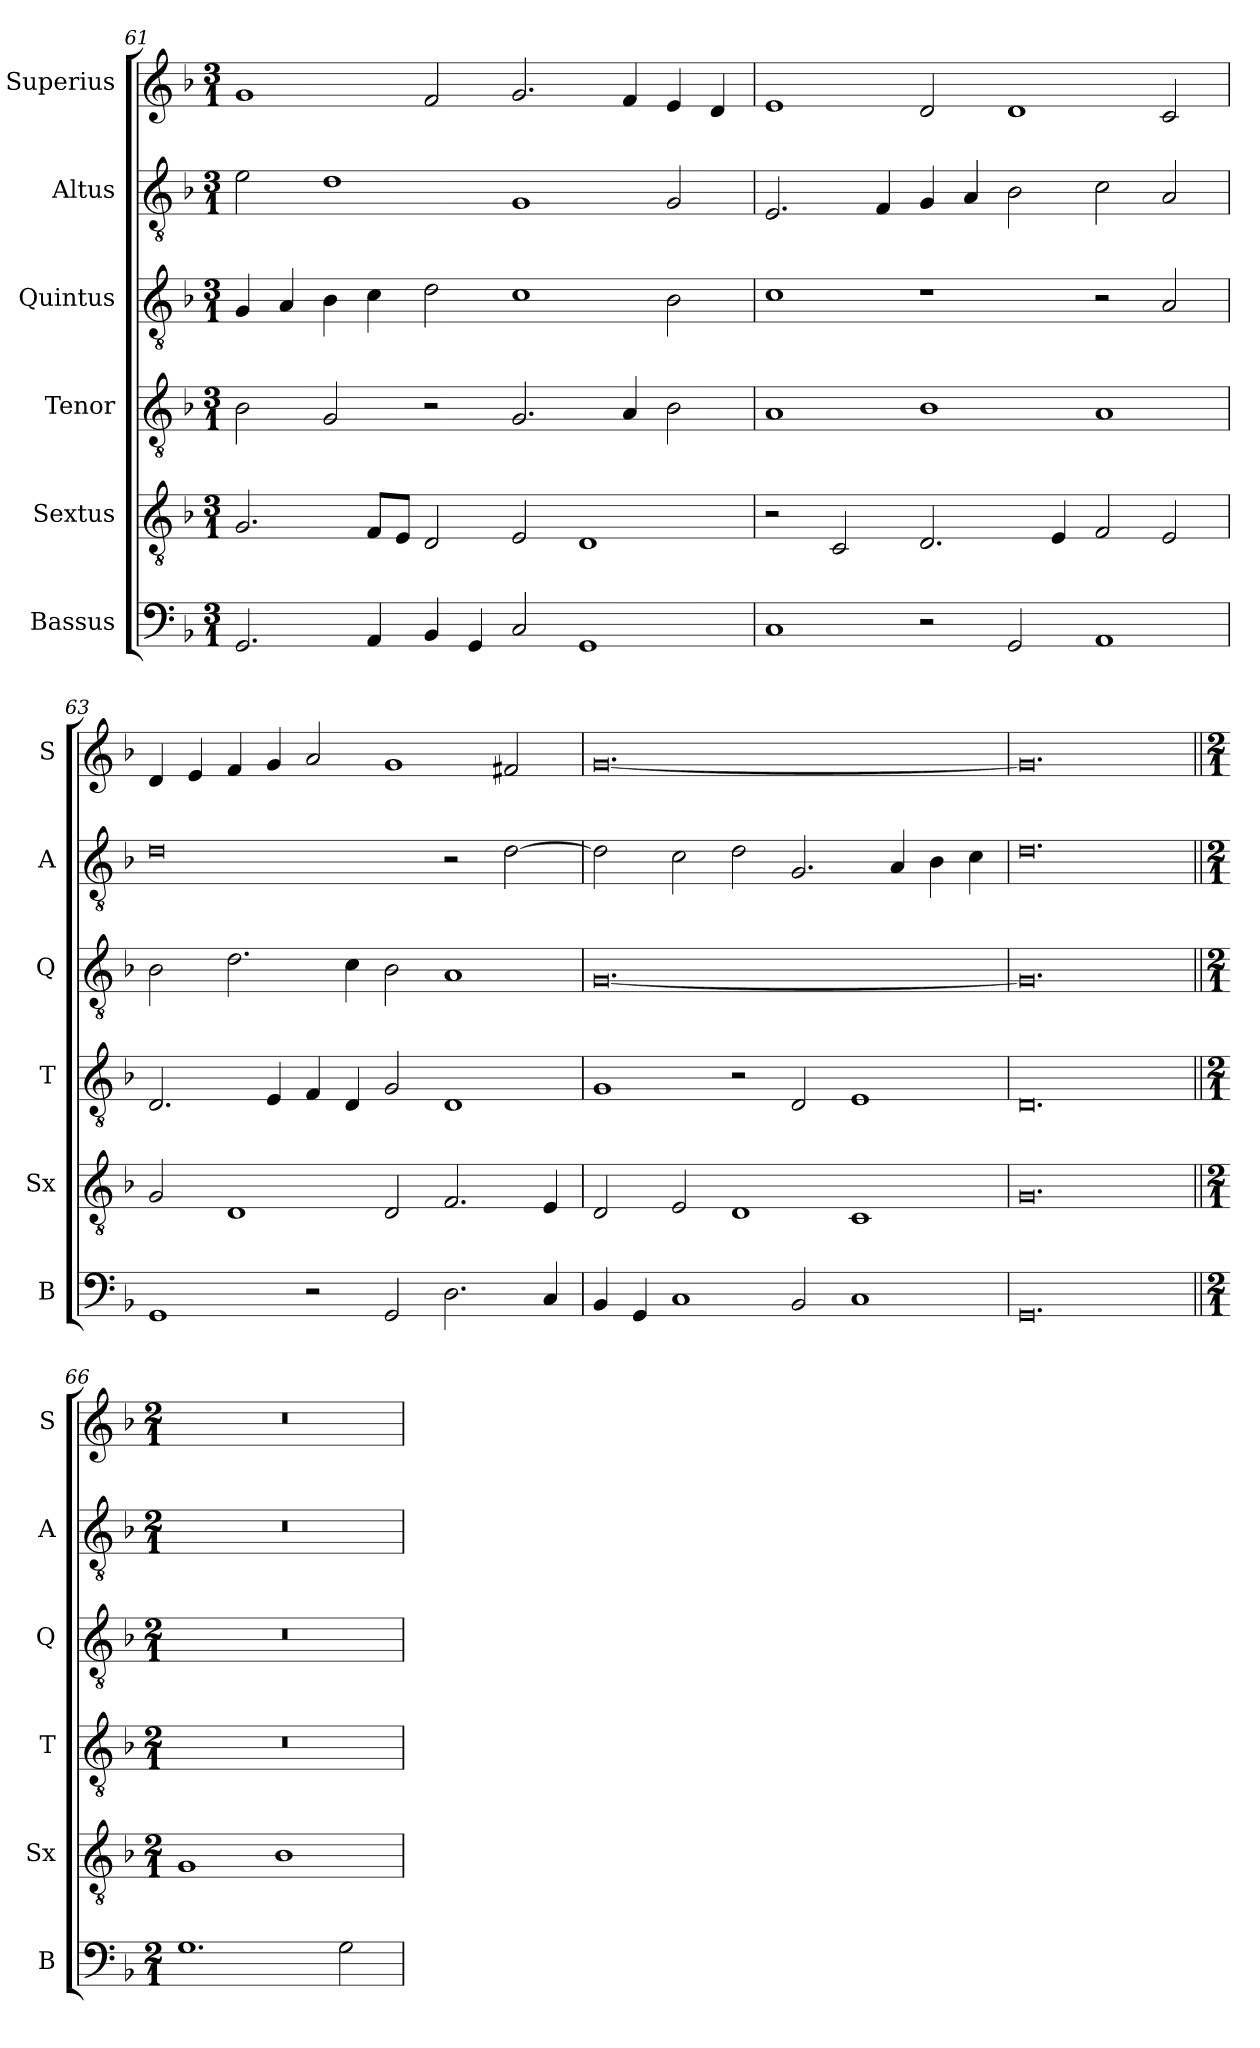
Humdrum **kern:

**kern	**kern	**kern	**kern	**kern	**kern
*part6	*part5	*part4	*part3	*part2	*part1
*staff6	*staff5	*staff4	*staff3	*staff2	*staff1
*I"Bassus	*I"Sextus	*I"Tenor	*I"Quintus	*I"Altus	*I"Superius
*I'B	*I'Sx	*I'T	*I'Q	*I'A	*I'S
*clefF4	*clefGv2	*clefGv2	*clefGv2	*clefGv2	*clefG2
*k[b-]	*k[b-]	*k[b-]	*k[b-]	*k[b-]	*k[b-]
*M3/1	*M3/1	*M3/1	*M3/1	*M3/1	*M3/1
=61	=61	=61	=61	=61	=61
2.GG/	2.G/	2B-\	4G/	2e\	1g
.	.	.	4A/	.	.
.	.	2G/	4B-\	1d	.
4AA/	8F/L	.	4c\	.	.
.	8E/J	.	.	.	.
4BB-/	2D/	2r	2d\	.	2f/
4GG/	.	.	.	.	.
2C/	2E/	2.G/	1c	1G	2.g/
1GG	1D	.	.	.	.
.	.	4A/	.	.	4f/
.	.	2B-\	2B-\	2G/	4e/
.	.	.	.	.	4d/
=62	=62	=62	=62	=62	=62
1C	2r	1A	1c	2.E/	1e
.	2C/	.	.	.	.
.	.	.	.	4F/	.
2r	2.D/	1B-	1r	4G/	2d/
.	.	.	.	4A/	.
2GG/	.	.	.	2B-\	1d
.	4E/	.	.	.	.
1AA	2F/	1A	2r	2c\	.
.	2E/	.	2A/	2A/	2c/
=63	=63	=63	=63	=63	=63
1GG	2G/	2.D/	2B-\	0d	4d/
.	.	.	.	.	4e/
.	1D	.	2.d\	.	4f/
.	.	4E/	.	.	4g/
2r	.	4F/	.	.	2a/
.	.	4D/	4c\	.	.
2GG/	2D/	2G/	2B-\	.	1g
2.D\	2.F/	1D	1A	2r	.
.	.	.	.	[2d\	2f#X/
4C/	4E/	.	.	.	.
=64	=64	=64	=64	=64	=64
4BB-/	2D/	1G	[0.G	2d\]	[0.g
4GG/	.	.	.	.	.
1C	2E/	.	.	2c\	.
.	1D	2r	.	2d\	.
2BB-/	.	2D/	.	2.G/	.
1C	1C	1E	.	.	.
.	.	.	.	4A/	.
.	.	.	.	4B-\	.
.	.	.	.	4c\	.
=65	=65	=65	=65	=65	=65
0.GG	0.G	0.D	0.G]	0.d	0.g]
!!LO:LB:g=z
=66||	=66||	=66||	=66||	=66||	=66||
*M2/1	*M2/1	*M2/1	*M2/1	*M2/1	*M2/1
1.G	1G	0r	0r	0r	0r
.	1B-	.	.	.	.
2G\	.	.	.	.	.
=	=	=	=	=	=
*-	*-	*-	*-	*-	*-
